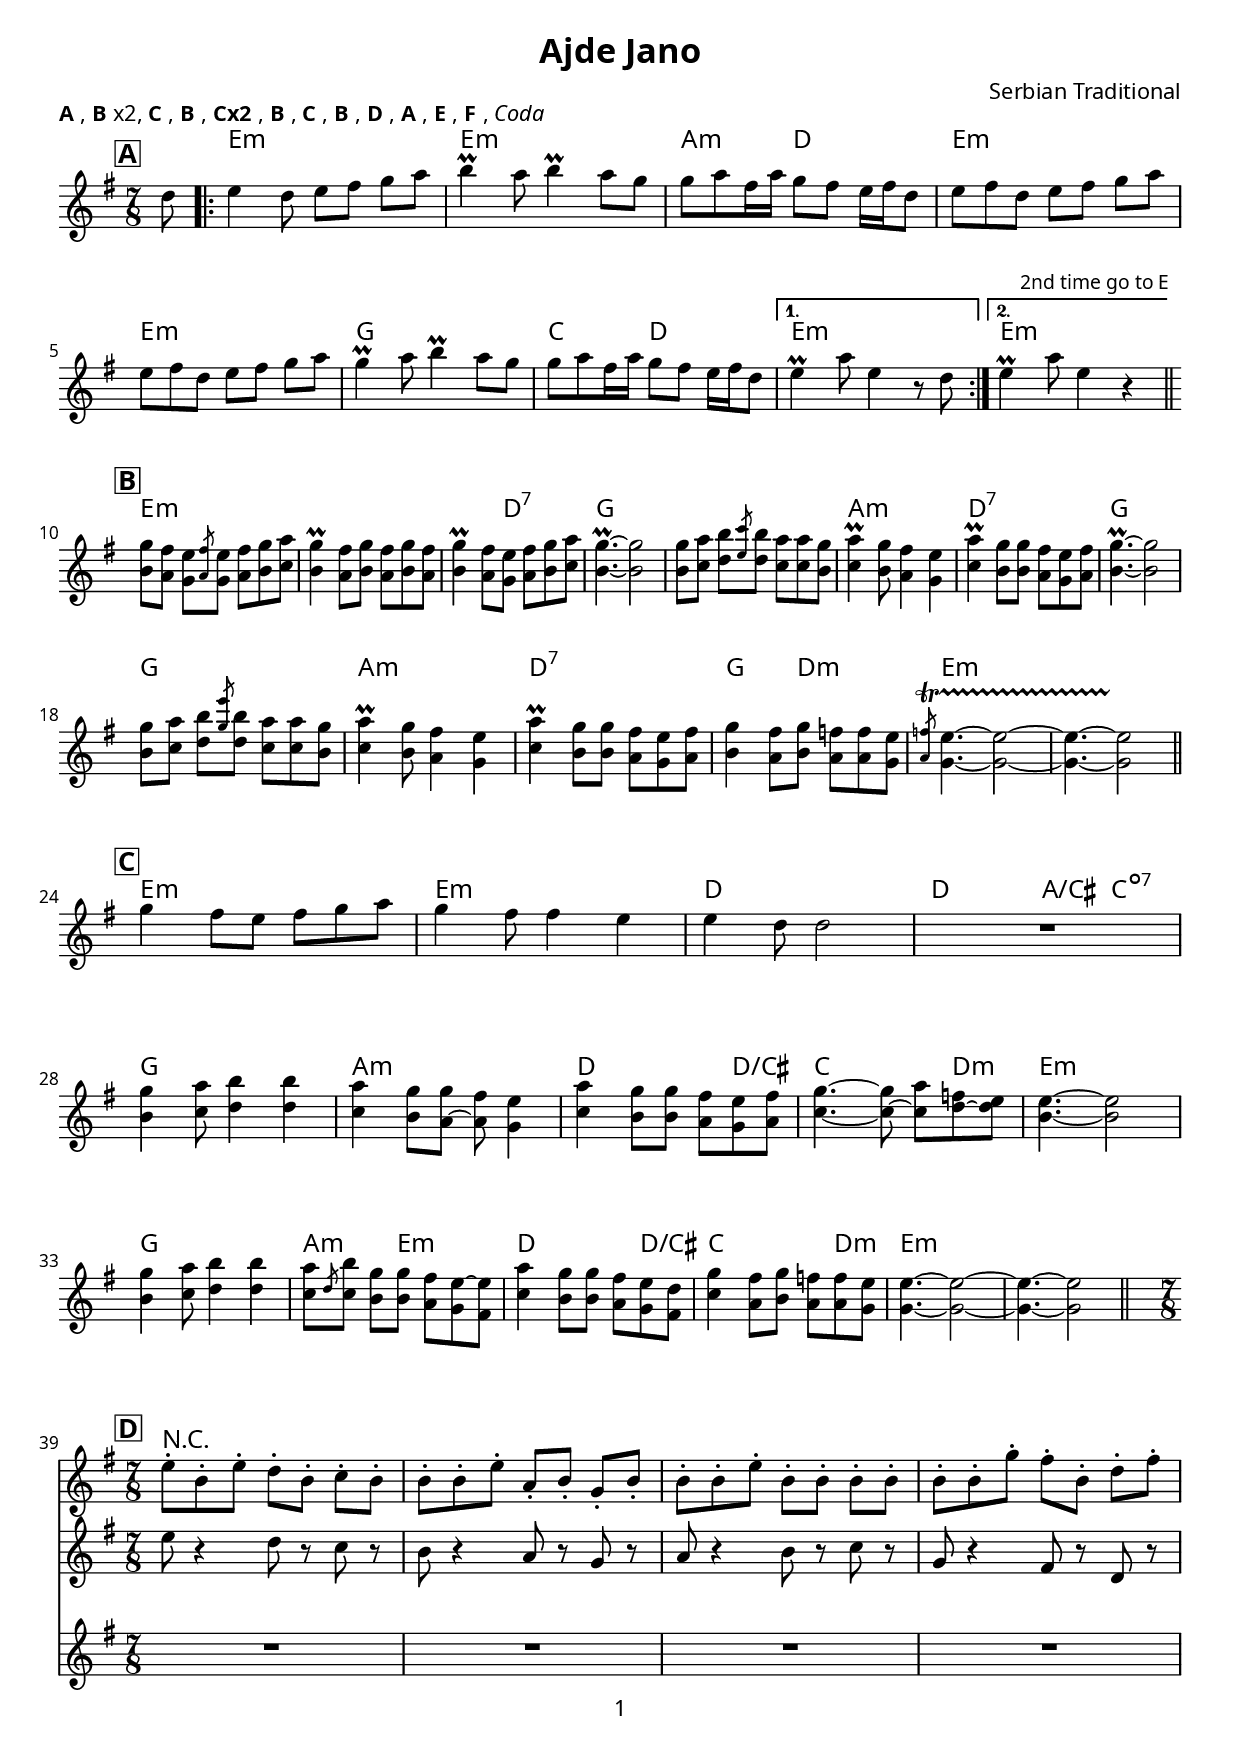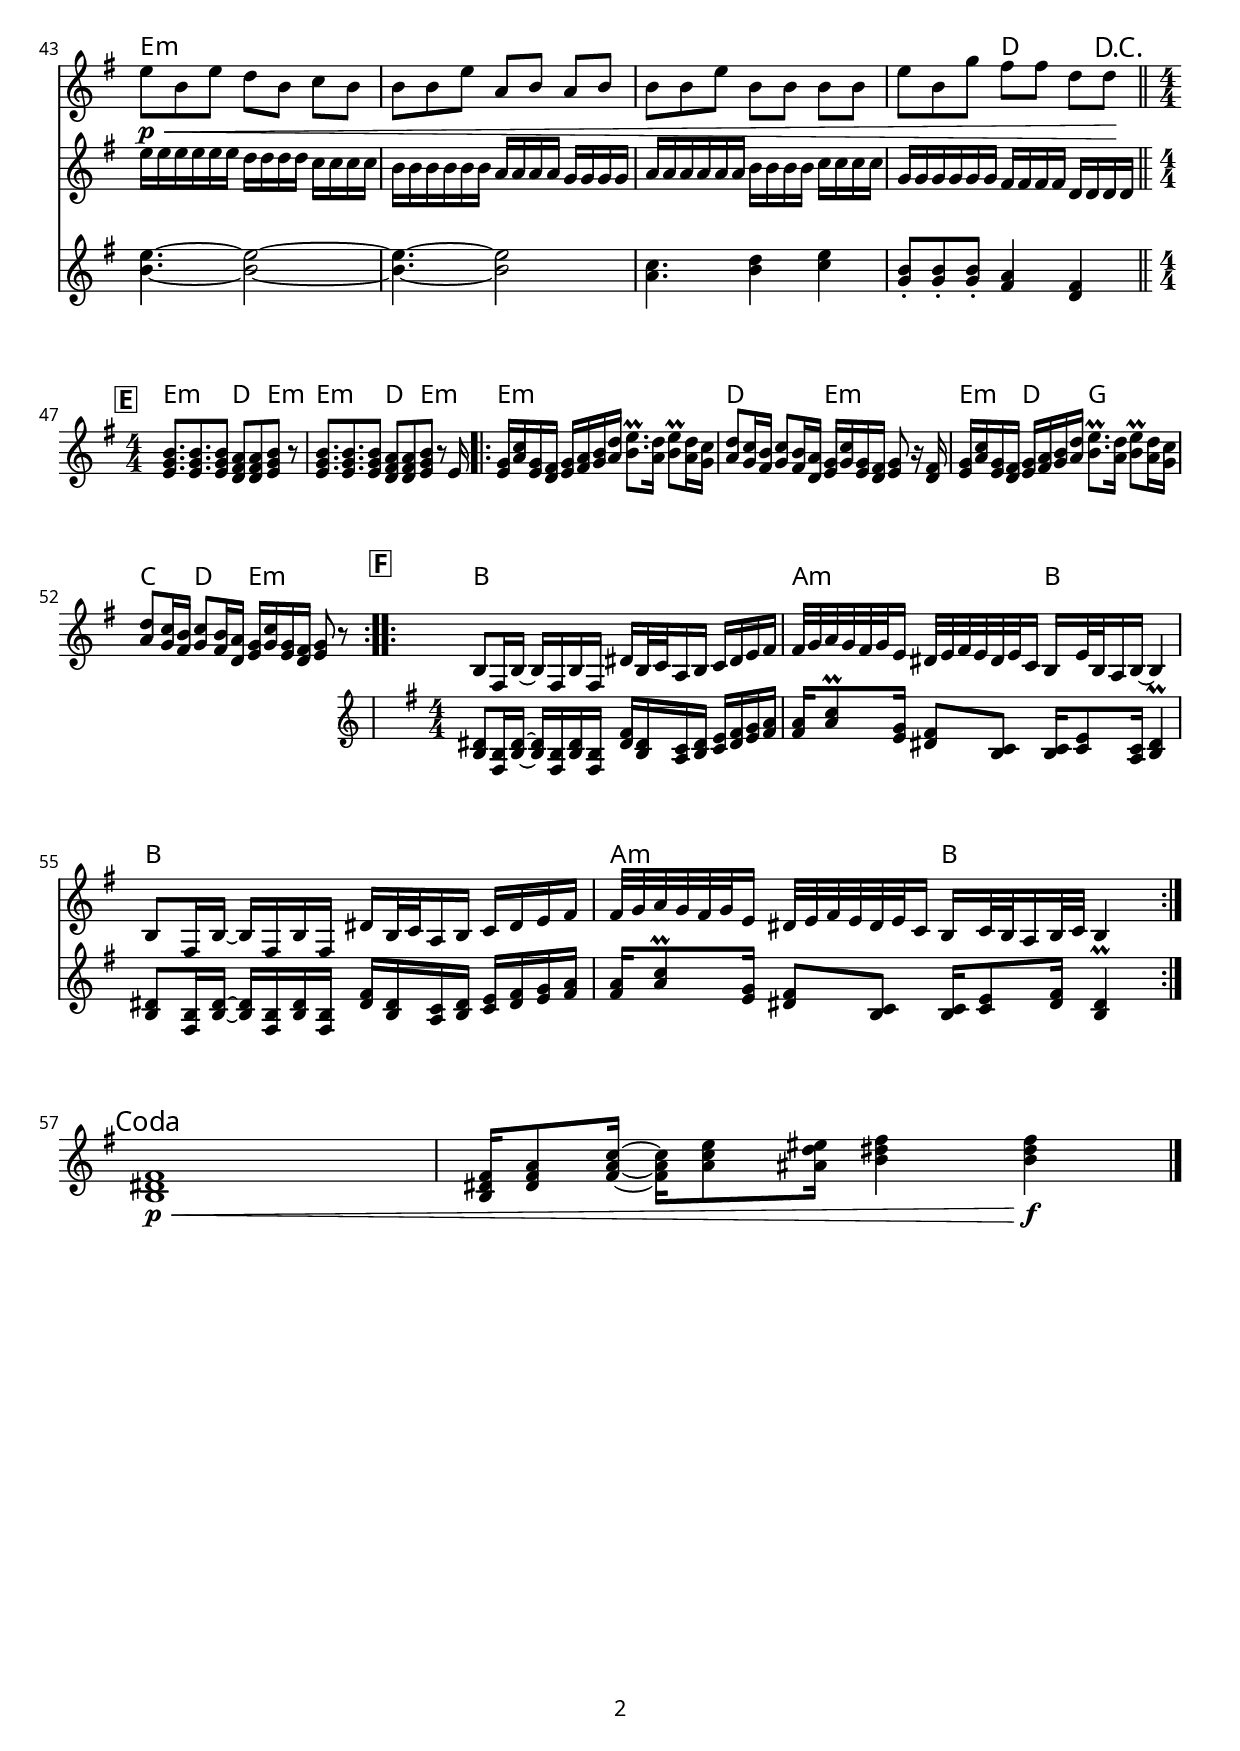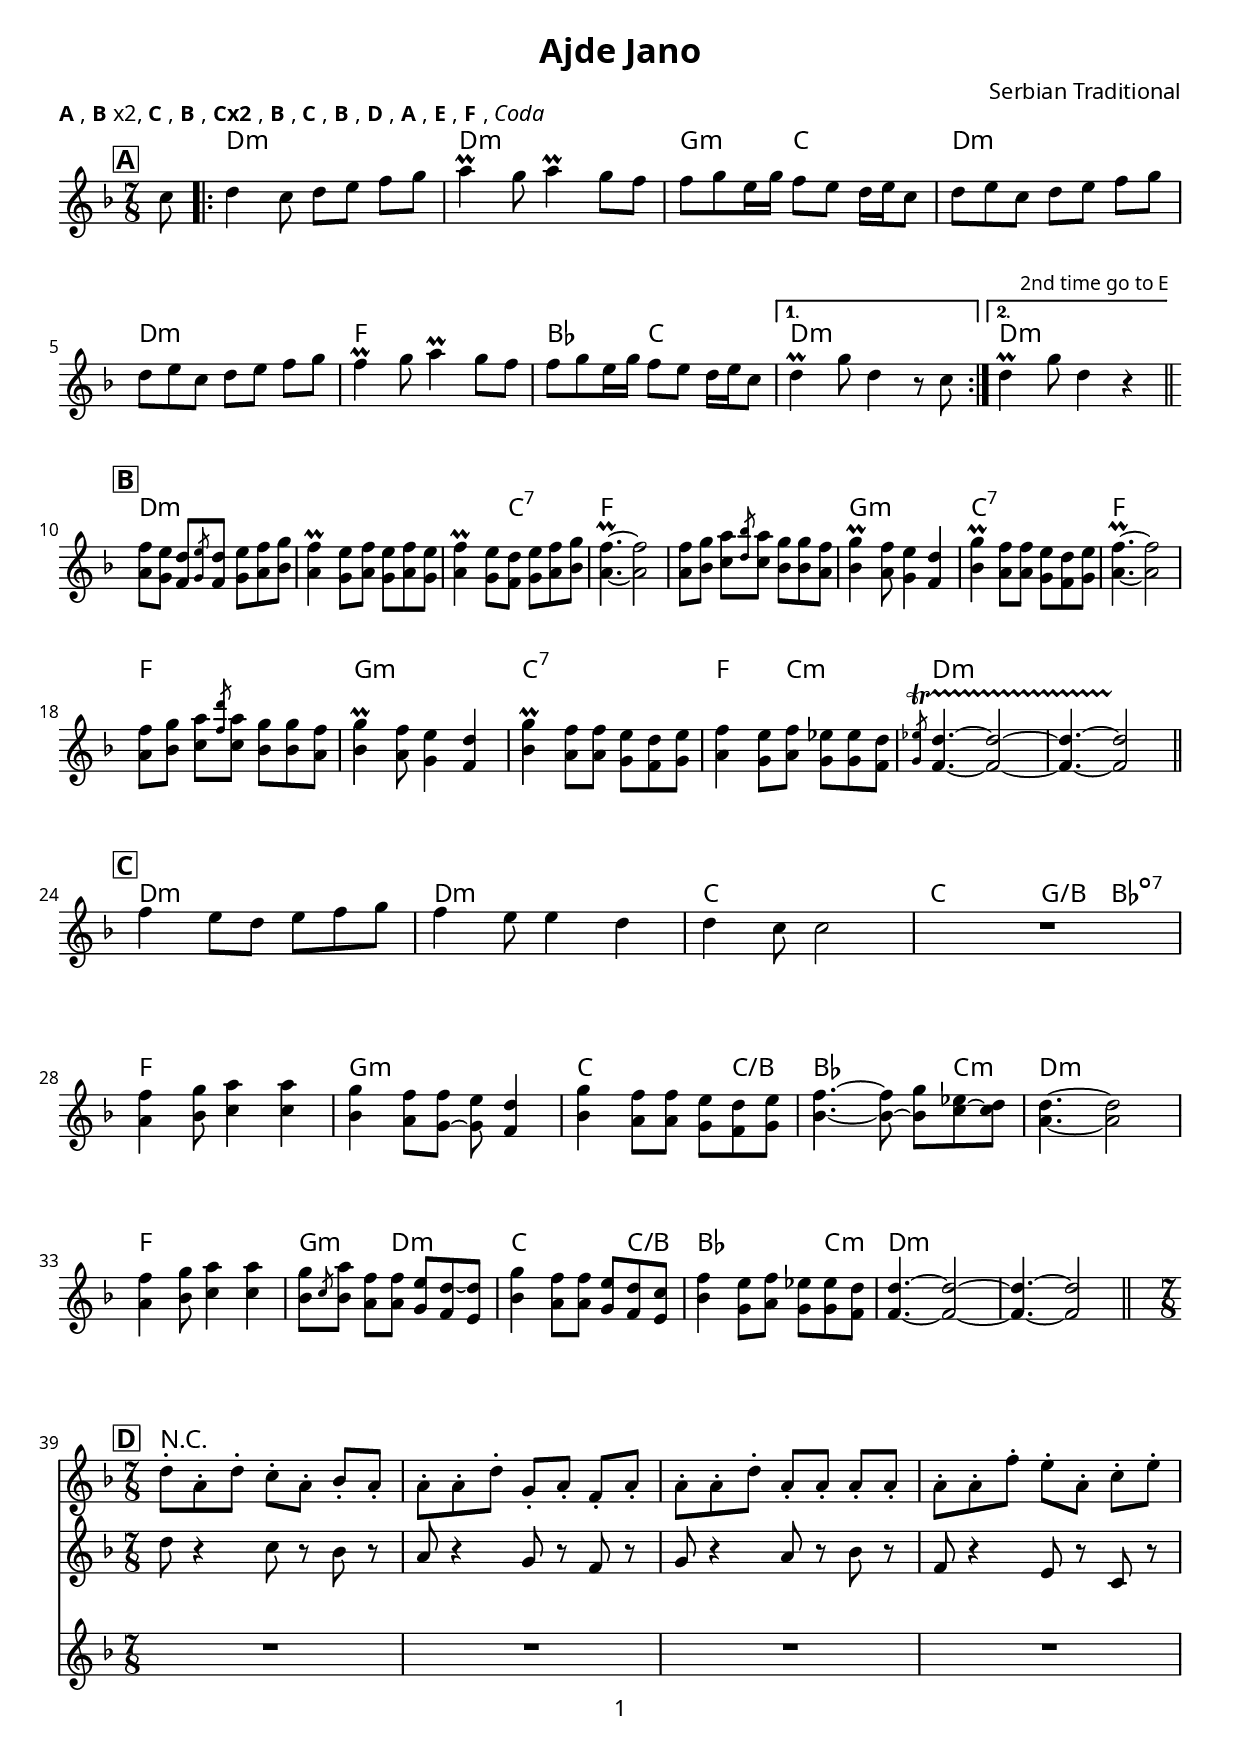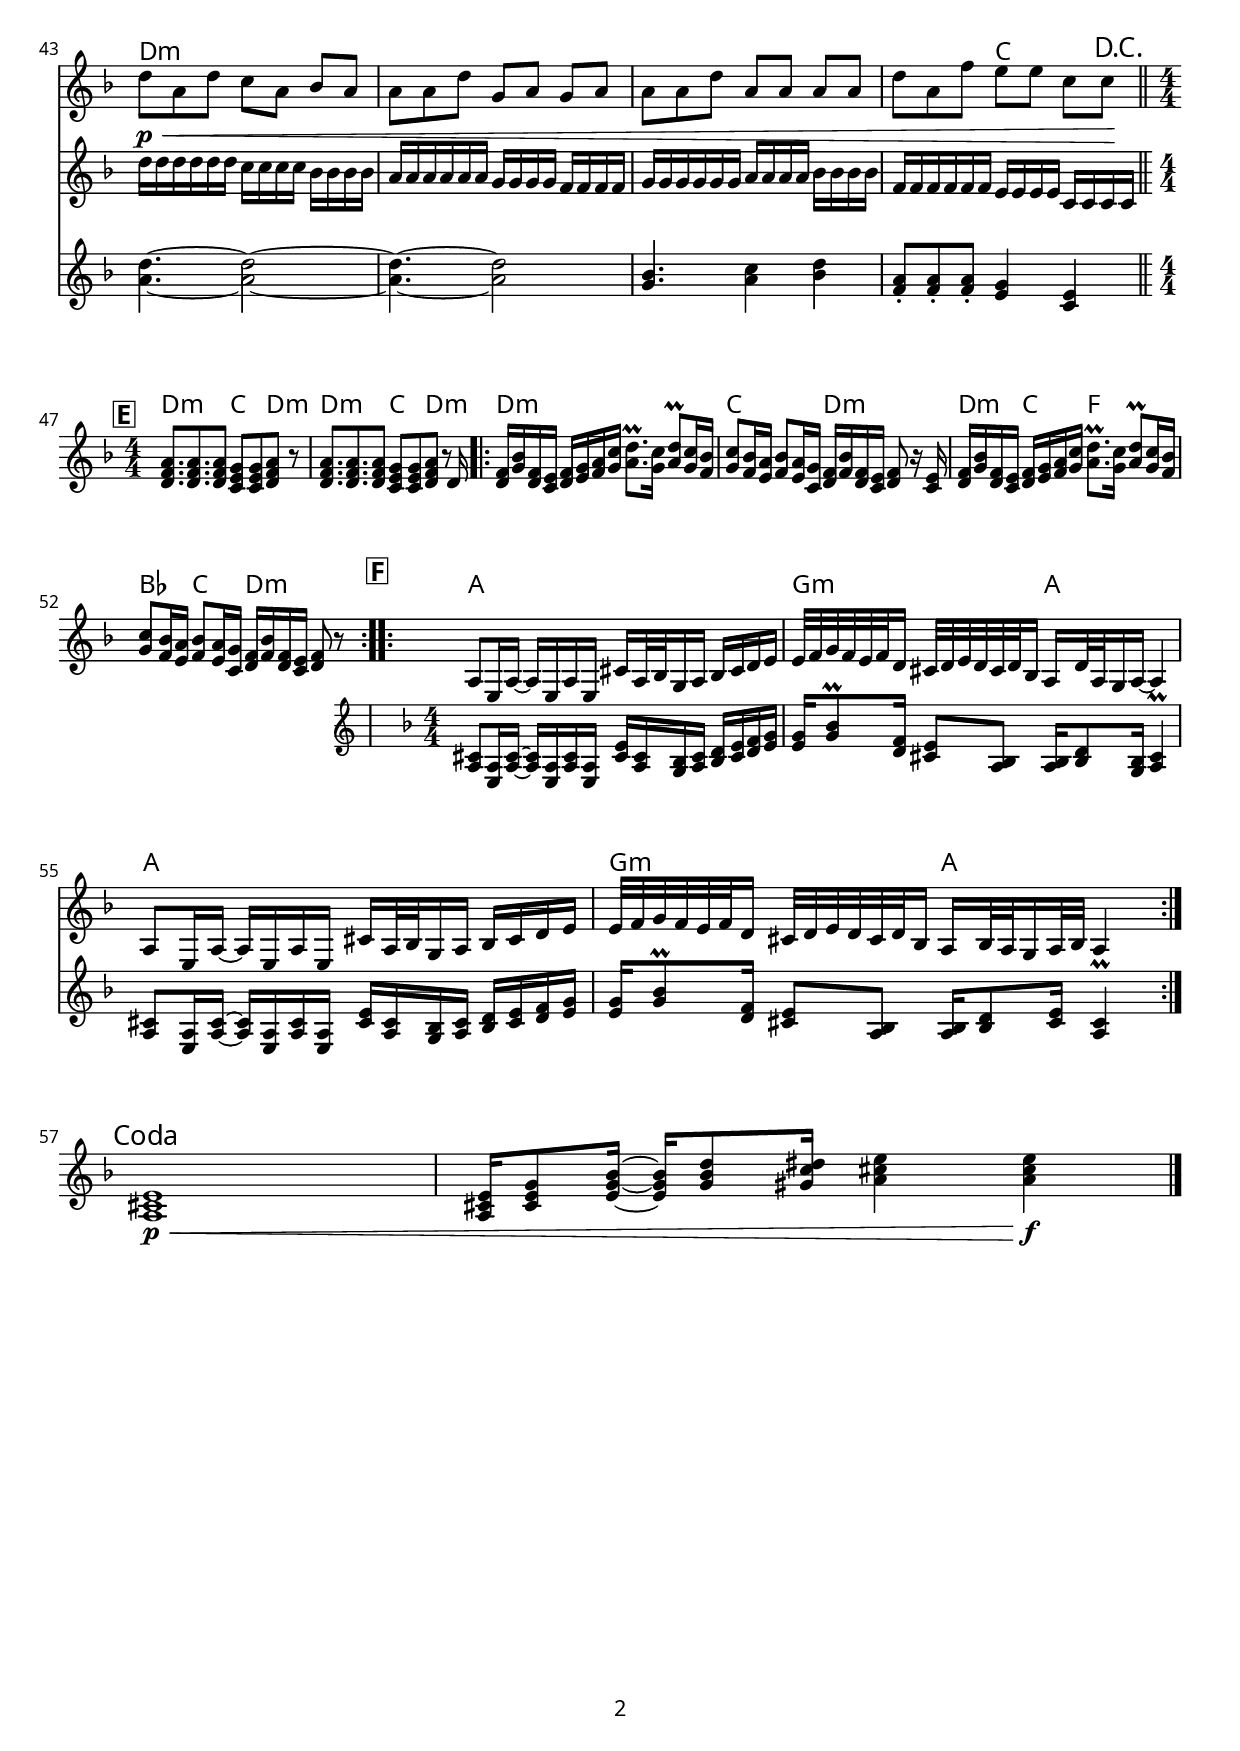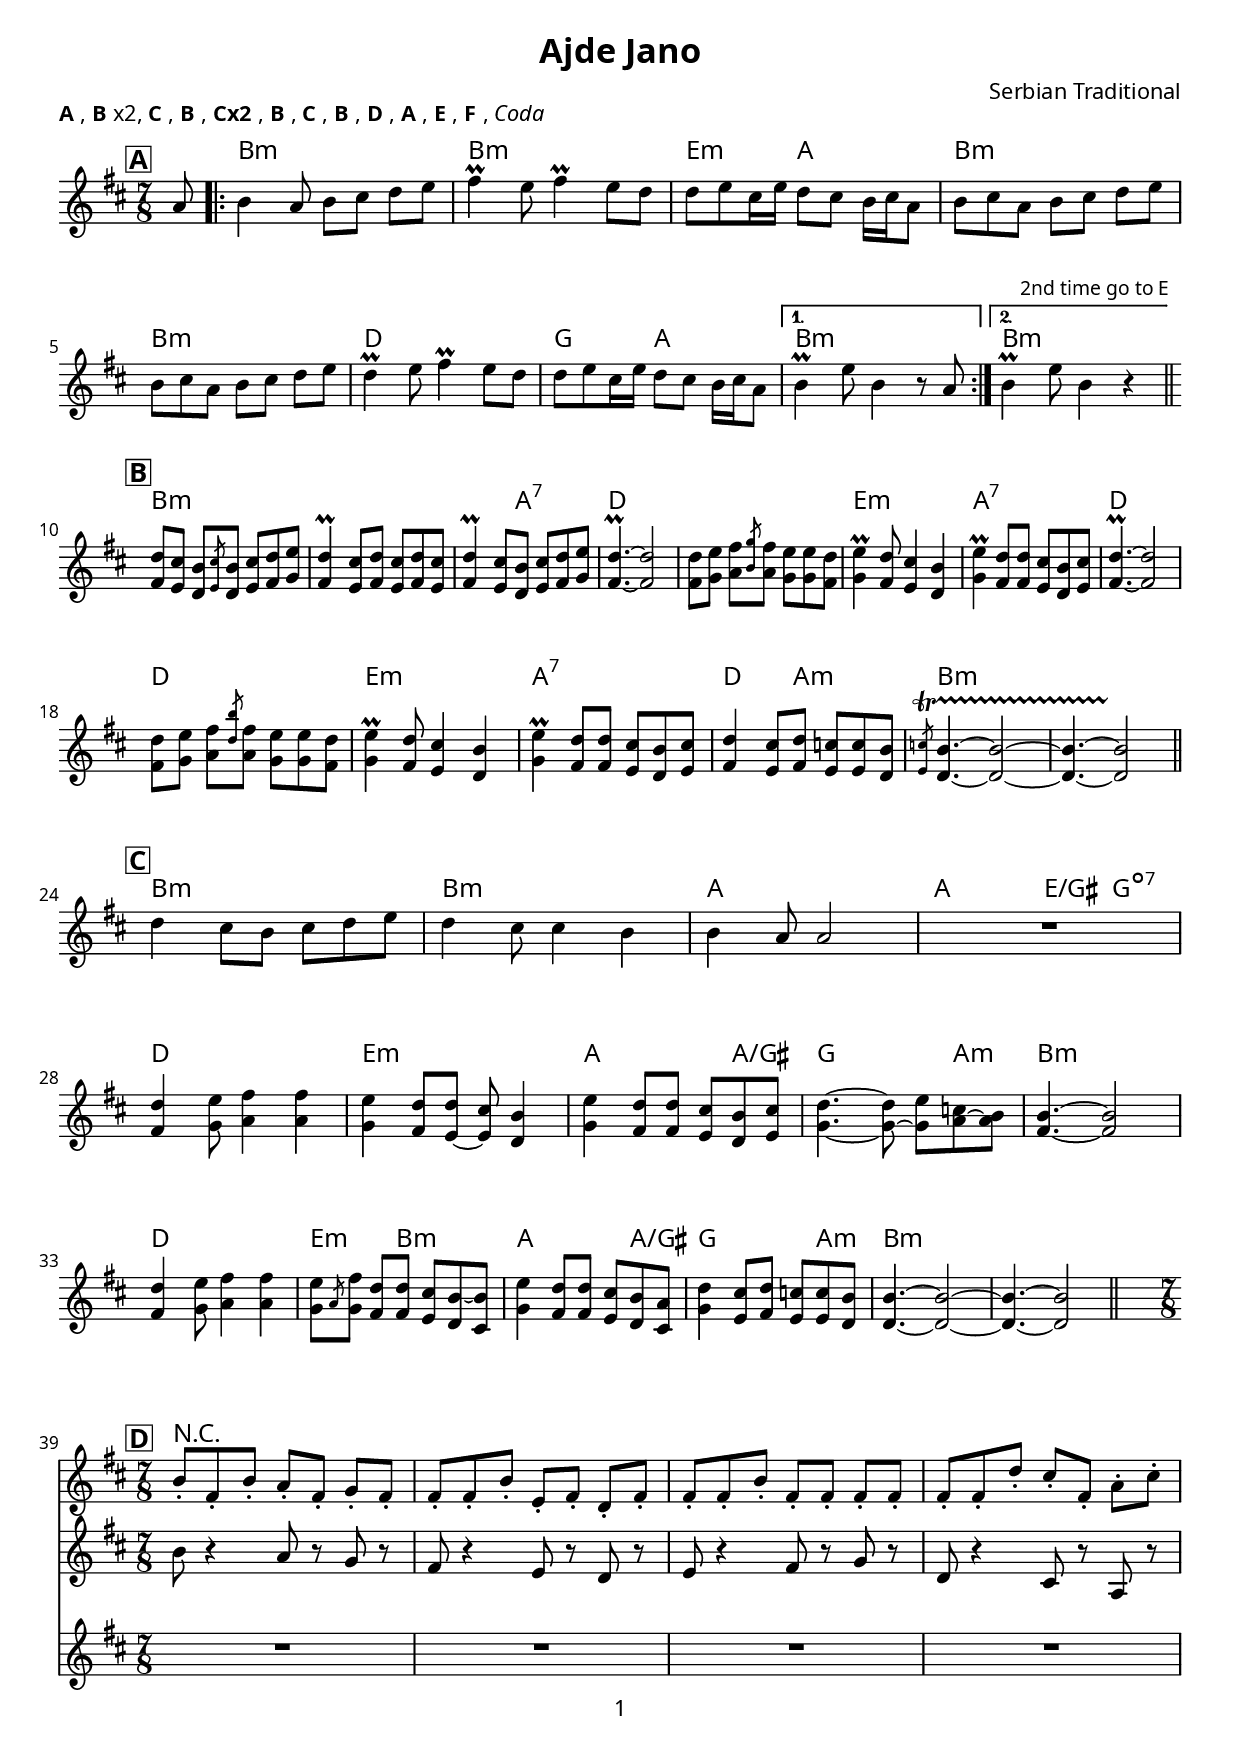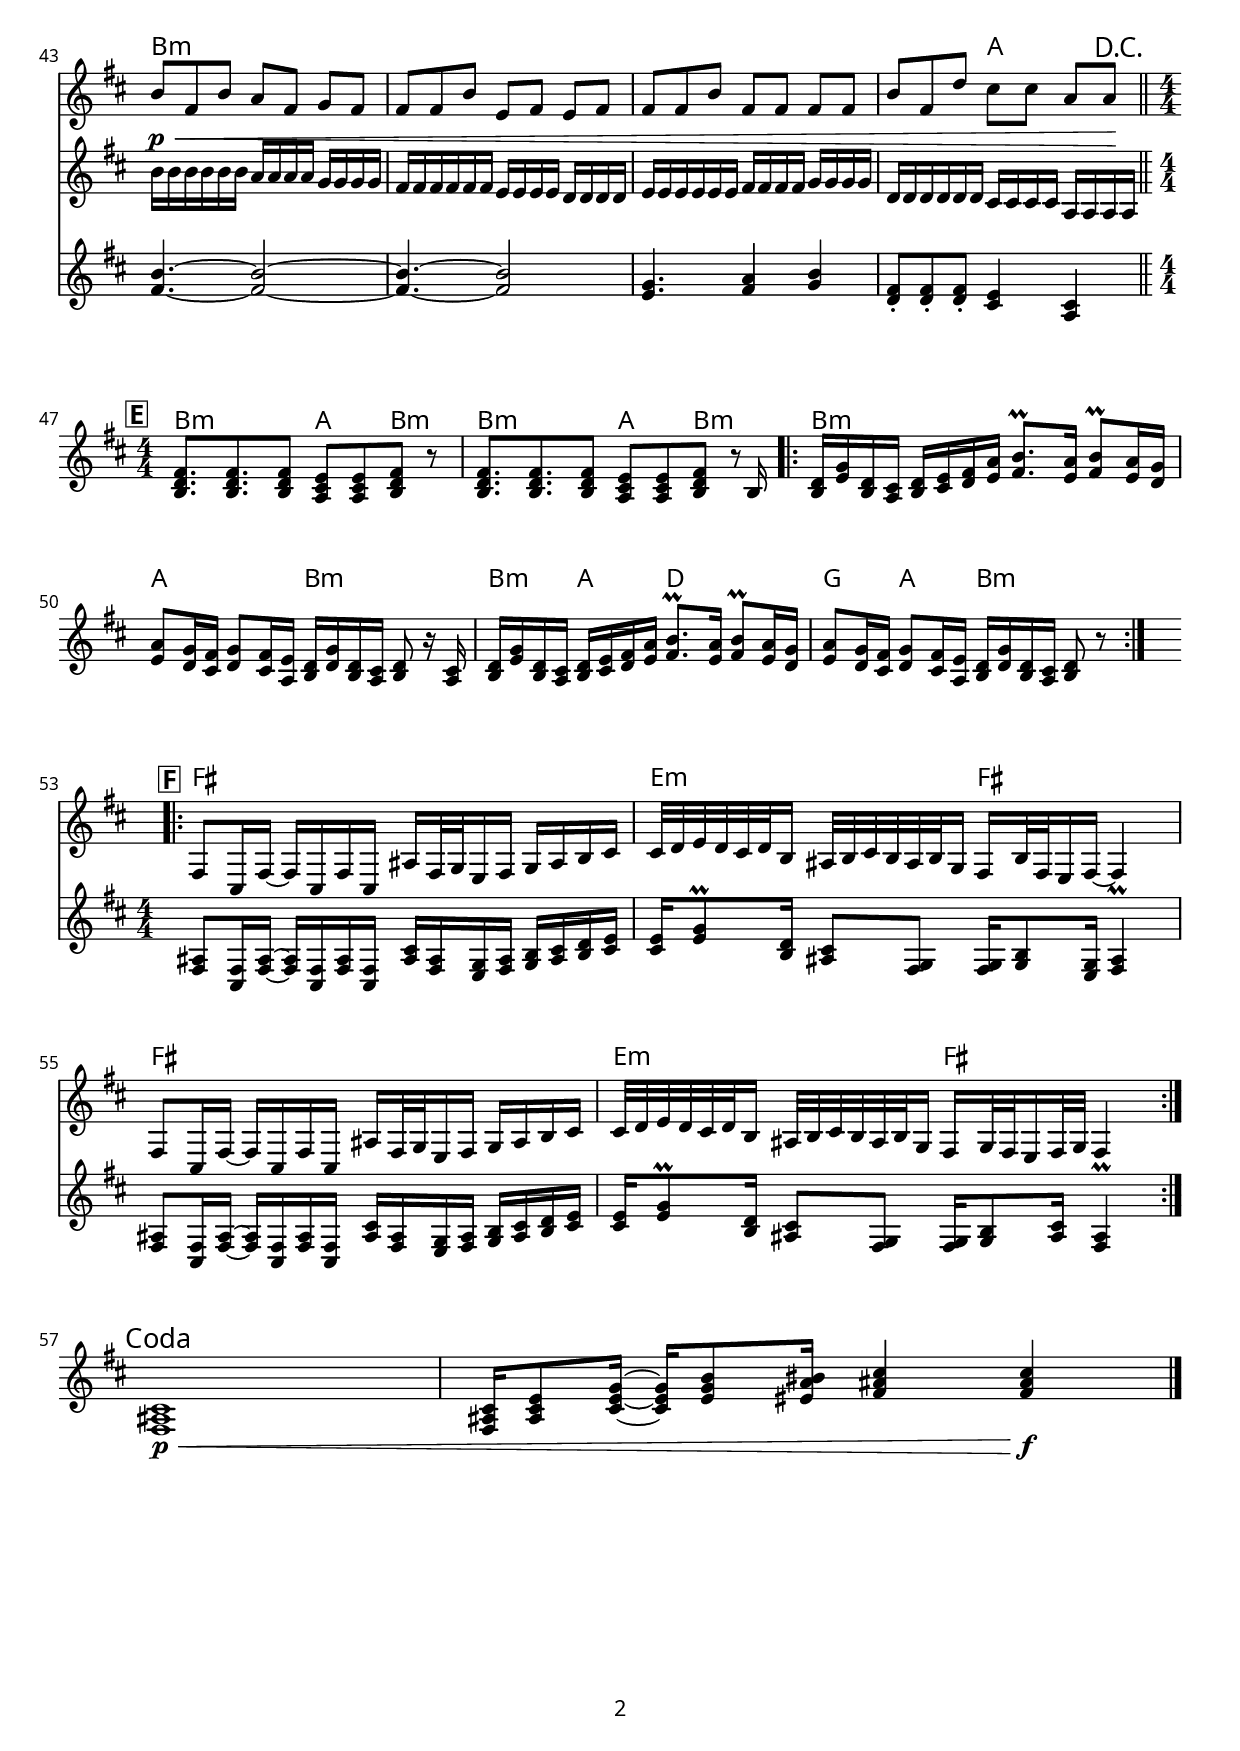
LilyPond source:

% {{{ PARAMETRI
  myTitle = "Ajde Jano"
  mySubTitle = "Serbian Traditional"
  myKey = \key f \major
  myTime = \time #'(3 2 2) 7/8
  myTempo =  #(ly:make-moment 190 4)
% }}}

% INTESTAZIONE {{{
\version "2.18.2"

\header {
  title = \myTitle
  composer = \mySubTitle
}

\paper{
  print-first-page-number = ##t
  oddHeaderMarkup = \markup \null
  evenHeaderMarkup = \markup \null
  oddFooterMarkup = \markup {
    \fill-line {
      \on-the-fly \print-page-number-check-first
      \fromproperty #'page:page-number-string
    }
  }
  evenFooterMarkup = \oddFooterMarkup
  #(set-global-staff-size 1)
  myStaffSize = #19
  fonts = #(make-pango-font-tree
  "FontAwesome"
  "FontAwesome"
  "FontAwesome"
  (/ myStaffSize 20))
}

global = {
  \myKey
  \numericTimeSignature
  \myTime
  \set Score.markFormatter = #format-mark-box-alphabet
}

\layout { indent = #0 }

struttura = \markup {
  \column {
    \line {
      \bold{A}, \bold{B}x2, \bold{C}, \bold{B}, \bold{Cx2}, \bold{B},
      \bold{C}, \bold{B}, \bold{D}, \bold{A}, \bold{E}, \bold{F}, \italic{Coda}
    }
  }
}

daCapo = {
  % the align part
  \once \override Score.RehearsalMark.self-alignment-X = #RIGHT  
  \mark \markup { {"D.C."} } 
}
fakeBar = {  
  \bar"||"
  \cadenzaOn
  \once \omit Score.TimeSignature
  \time 1/16
  s16 \bar ""
  \cadenzaOff
}
fakeBarDue = {  
  \bar"||"
  \cadenzaOn
  \once \omit Score.TimeSignature
  \time 1/16
  s16 \bar ""
  \cadenzaOff
  \once \omit Score.TimeSignature
  \time #'(2 2 3) 7/8
}
%}}}

% {{{ PARTE A
  temaA = {
    \partial 8 c8 | % levare
    \repeat volta 2 {
      d4 c8 d[ e] f[ g]|
      a4\prall g8 a4\prall g8[ f]|
      f[ g e16 g] f8[ e] d16[ e c8]|
      d8[ e c] d[ e] f[ g]
      d[ e c8] d[ e] f[ g]|
      f4\prall g8 a4\prall g8[ f]|
      f[ g e16 g] f8[ e] d16[ e c8]|
    }
    \alternative {
      {d4\prall g8 d4 r8 c8 |}
      {d4\prall g8 d4 r4 |}
    }
    \once \override Score.RehearsalMark.self-alignment-X = #RIGHT  
    \once \override Score.RehearsalMark.font-size = #-1
    \mark \markup { "2nd time go to E"} 
    \fakeBarDue
  }

  accordiA = \chordmode{
    \set chordChanges = ##t
    \partial 8 s8 | % levare
    \repeat volta 2{
      d4.:m d2:m |
      \once \set chordChanges = ##f
      d4.:m d2:m | g4.:m c2 | d4.:m d2:m |
      \once \set chordChanges = ##f
      d4.:m d2:m | f4. f2 |  bes4. c2 |
    }
    \alternative{
      {d4.:m d2:m |}
      {
        \once \set chordChanges = ##f
        d4.:m d2:m |
      }
    }
    \fakeBarDue
  }

% }}}

% {{{ PARTE B

  temaB = {
    f8 e d \slashedGrace e d e f g|
    f4\prall e8 f e f e|
    f4\prall e8 d e f g|
    f4.~\prall f2|
    f8 g a \slashedGrace bes a g g f|
    g4\prall f8 e4 d|
    g4\prall f8 f e d e|
    f4.~\prall f2|
    \break
    f8 g a \slashedGrace d a g g f|
    g4\prall f8 e4 d|
    g4\prall f8 f e d e |
    f4 e8 f ees ees d|
    \slashedGrace ees \startTrillSpan  d4.~ d2~ | d4.~ d2 \stopTrillSpan|
  }

  temaBdue = {
    a8 g f \slashedGrace g f g a bes|
    a4\prall g8 a g a g|
    a4\prall g8 f g a bes|
    a4.~\prall a2|
    a8 bes c \slashedGrace d c bes bes a|
    bes4\prall a8 g4 f|
    bes4\prall a8 a g f g|
    a4.~\prall a2|
    a8 bes c \slashedGrace f c bes bes a|
    bes4\prall a8 g4 f|
    bes4\prall a8 a g f g |
    a4 g8 a g g f|
    \slashedGrace g \startTrillSpan  f4.~ f2~ | f4.~ f2\stopTrillSpan |
  }

  accordiB = \chordmode{
    d4.:m d2:m| d4.:m d2:m| d4.:m c2:7 | f4. f2 |
    f4. f2 | g4.:m g2:m| c4.:7 c2:7 | f4. f2 |
    f4. f2 | g4.:m g2:m| c4.:7 c2:7 | f4. c2:m |
    d4.:m d2:m| d4.:m d2:m|
  }

  temaBtre = {
    \repeat volta 2{
      r4. r8 c8 bes4 | f8 g bes a2 | r4. r8 c8 bes4 | f4 e8 d e f g |
      f4. r2 | bes8 c d d c bes a | g4. r2 | a4 g8 g f e f |
      f4. r2 | r4 bes8 bes a a g| e4. r2 | 
      a8 bes c d c c bes| a4.~ \startTrillSpan a2~ | a4.~ a2\stopTrillSpan|
    }
  }

% }}}

% {{{ PARTE C

  pausaC={R1*15/8*7}

  temaC = {
    f'4 e8 d e f g |
    f4 e8 e4 d |
    d4 c8 c2 |
    R1*7/8|
    \break
    f4 g8 a4 a4| g4 f8 f e d4| g4 f8 f e d e| f4.~ f8 g ees d| d4.~ d2|
    \break
    f4 g8 a4 a4| g8 a f f e d8~ d8 | g4 f8 f e d c| f4 e8 f ees ees d |
    d4.~ d2~|
    d4.~ d2|
  }

  temaCdue = {
    s1*4*7/8|
    a4 bes8 c4 c | bes4 a8 g8~ g f4 | bes a8 a g f g | bes4.~ bes8~ bes c8~ c | a4.~ a2 |
    a4 bes8 c4 c | bes8 \slashedGrace c bes a a g f e| bes'4 a8 a g f e| bes'4 g8 a g g f|
    f4.~ f2~ | f4.~ f2|
  }

  accordiC = \chordmode{
    \set chordChanges = ##t
    d4.:m d2:m |
    \once \set chordChanges = ##f
    d4.:m d2:m | c4. c2 |
    \once \set chordChanges = ##f
    c4 c8 g4/b bes:dim7 |
    f4. f2 | g4.:m g2:m|
    \once \set chordChanges = ##f
    c4. c4 c4/b |bes4. bes4 c4:m |d4.:m d2:m|
    f4. f2| g4.:m d2:m|
    c4. c4 c4/b|bes4. bes4 c4:m | d4.:m d2:m| d4.:m d2:m|
  }

% }}}

% {{{ Parte D - break
  temaD = {
    d'8-. a-. d-. c-. a-. bes-. a-.| a8-. a-. d-. g,-. a-. f-. a-.|
    a-. a-. d-. a-. a-. a-. a-. | a-. a-. f'-. e-. a,-. c-. e-.|
    d8\p\< a d c a bes a| a8 a d g, a g a| a a d a a a a | d a f' e e c c\!|
    \daCapo
    \fakeBar
  }

  temaDdue = {
    d8 r4 c8 r bes r| a r4 g8 r f r| g r4 a8 r bes r| f r4 e8 r c r|
    d'16 d d d d d c c c c bes bes bes bes| a a a a a a g g g g f f f f| \noBreak
    g g g g g g a a a a bes bes bes bes |\noBreak f f f f f f e e e e c c c c|
    \fakeBar
  }

  temaDtre={
    R1*4*7/8| \break
    a'4.~ a2~ |\noBreak a4.~ a2| bes4. c4  d | a8-. a-. a-. g4 e |
    \fakeBar
  }

  temaDqua={
    R1*4*7/8|
    d'4.~ d2~ | d4.~ d2| g,4. a4 bes4| f8-. f-. f-. e4 c4 |
    \fakeBar
  }

  accordiD= \chordmode{
    r4. r2| R1*3*7/8|
    d'4.:m d2:m |  d'4.:m d2:m |  d'4.:m d2:m | d'4.:m c2 |
    \fakeBar
  }

% }}}

% {{{ Parte E
  temaE ={
    \chordmode{
      d8.:m d8.:m d8:m c c d:m r|
      d8.:m d8.:m d8:m c c d:m r|
    }
    \repeat volta 2{
      f16 bes f e f g a c d8.\prall c16 d8\prall c16 bes|
      c8 bes16 a bes8 a16 g f bes f e f8 r16 e16|
      f16 bes f e f g a c d8.\prall c16 d8\prall c16 bes|
      c8 bes16 a bes8 a16 g f bes f e f8 r8|
    }
  }

  temaEdue ={
    s1|s2 s4 s8. d16|
    \repeat volta 2{
      d g d c d e f g a8.\prall g16 a8\prall g16 f|
      g8 f16 e f8 e16 c d f d c d8 r16 c16|
      d g d c d e f g a8.\prall g16 a8\prall g16 f|
      g8 f16 e f8 e16 c d f d c d8 r8|
    }
  }

  temaEtre ={
    r1| r1|
    \repeat volta 2{
      f16 a~ a8~ a8 c a4. d8| c16 e~ e8~ e c a2|
      f16 a~ a8 c8 e f4. e8| d16 bes~ bes8 e c d2|
    }
  }

  accordiE = \chordmode{
    d2:m c4 d4:m|\once \set chordChanges = ##f
    d2:m c4 d4:m|
    \set chordChanges = ##f
    \repeat volta 2{
      d1:m |c2 d2:m|
      d4:m c4 f2|bes4 c4 d2:m|
    }
  }
% }}}

% {{{ Parte F
  temaF ={
    \repeat volta 2{
      a8 e16 a16~ a16 e a e cis' a32 bes g16 a bes cis d e |
      e32 f g f e f d16 cis32 d e d cis d bes16 a d32 a g16 a16~ a4|
      a8 e16 a16~ a16 e a e cis' a32 bes g16 a bes cis d e |
      e32 f g f e f d16 cis32 d e d cis d bes16 a bes32 a g16 a32 bes a4|
    }
  }

  temaFdue ={
    \repeat volta 2{
      a8 e16 a16~ a16 e a e cis' a g16 a bes cis d e |
      e16 g8\prall d16 cis8 a a16 bes8 g16 a4\prall|
      a8 e16 a16~ a16 e a e cis' a g16 a bes cis d e |
      e16 g8\prall d16 cis8 a a16 bes8 cis16 a4\prall|
    }
  }

  temaFtre ={
    \repeat volta 2{
      cis8 a16 cis16~ cis16 a cis a e' cis bes16 cis d e f g |
      g16 bes8\prall f16 e8 bes bes16 d8 bes16 cis4\prall|
      cis8 a16 cis16~ cis16 a cis a e' cis bes16 cis d e f g |
      g16 bes8\prall f16 e8 bes bes16 d8 e16 cis4\prall|
    }
  }

  accordiF = \chordmode{
    \repeat volta 2{
      a1|g2:m a2|
      a1|g2:m a2|
    }
  }
% }}}

% {{{ Coda
  temaCoda ={
    a1\p\<| a16 cis8 e16~ e16 g8 gis16 a4 a4\f|
  }

  temaCodadue ={
    cis,1\p\< | cis16 e8 g16~ g16 bes8 c16 cis4 cis4\f|
  }

  temaCodatre ={
    e,1\p\< | e16 g8 bes16~ bes16 d8 dis16 e4 e4\f|
  }
% }}}

% {{{ MAIN

  tema = \relative c'' {
    \global
    \mark \default
    \temaA
    \break
    \mark \default
    \new Voice <<
      \temaB
      \temaBdue
    >>
    \break
    \mark \default
    \new Voice <<
      \temaC
      \temaCdue
    >>
    \break
    \mark \default
    <<
      \new Voice <<
        \temaD
      >>
      \new Staff {\global \temaDdue}
      \new Staff 
      { \global
      \new Voice <<
        \temaDtre
        \temaDqua
      >>
    }
  >>
  \break
  \mark \default
  \time 4/4
  \new Voice <<
    \temaE
    \temaEdue
  >>
  \mark \default
  \new Voice <<
    \temaF
    \new Staff {\key f \major 
    \new Voice <<
      \temaFdue
      \temaFtre
    >>
  }
>>
\break
\mark \markup {"Coda"}
\new Voice <<
  \temaCoda
  \temaCodadue
  \temaCodatre
>>
\bar "|."
  }

  chordsPart ={
    \new ChordNames {
      \accordiA
      \bar "||"
      \accordiB
      \bar "||"
      \accordiC
      \bar "||"
      \accordiD
      \bar "||"
      \accordiE
      \accordiF
    }
  }

  TemaPart = \new Staff \with {
    \override StaffGrouper.staffgroup-staff-spacing.basic-distance = #10
    \override VerticalAxisGroup.default-staff-staff-spacing =
    #'((basic-distance . 0)
    (padding . 0))
    midiInstrument = "clarinet"
  } \tema

  scoreContent = << 
    \chordsPart
    \TemaPart
  >>
% }}}

% {{{ BOOKS
  \book{
    \struttura
    \bookOutputSuffix "C"
    \score {
      \scoreContent
      \layout {}
      \midi { \context { \Score tempoWholesPerMinute = #(ly:make-moment 190 4) } }
    }
  }

  \book{
    \struttura
    \bookOutputSuffix "Bb"
    \score { \transpose c d {\scoreContent} }
  }

  \book{
    \struttura
    \bookOutputSuffix "Eb"
    \score { \transpose ees c { \scoreContent } }
  }
% }}}
